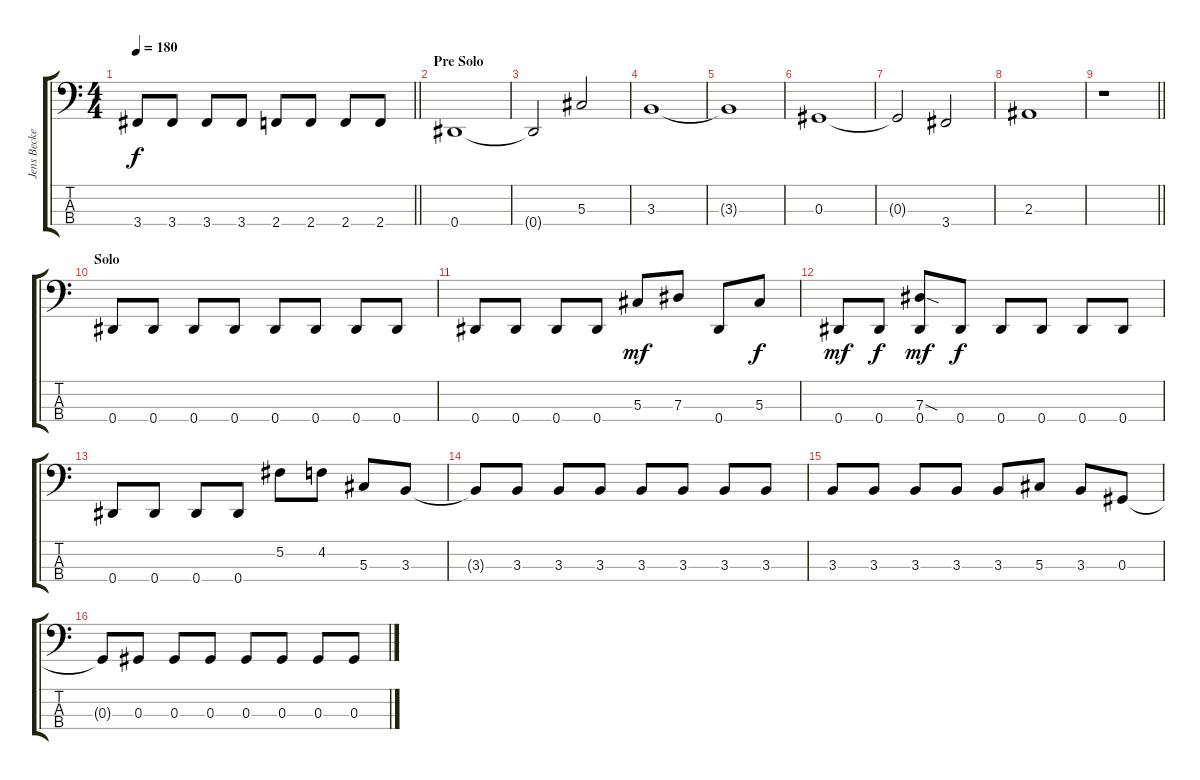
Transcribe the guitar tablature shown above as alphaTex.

\track ("Jens Becker" "Jens Becke") {instrument electricbasspick}
\staff {score tabs}
\tuning (Gb2 Db2 Ab1 Eb1) {hide}
\ts (4 4)
\tempo 180
\clef f4
\barLineRight lightlight
\ks c
3.4.8{dy f} 3.4.8 3.4.8 3.4.8 2.4.8 2.4.8 2.4.8 2.4.8 |
\section ("" "Pre Solo")
0.4.1 |
0.4{t}.2 5.3.2 |
3.3.1 |
3.3{t}.1 |
0.3.1 |
0.3{t}.2 3.4.2 |
2.3.1 |
\barLineRight lightlight
r.1 |
\section ("" "Solo")
0.4.8 0.4.8 0.4.8 0.4.8 0.4.8 0.4.8 0.4.8 0.4.8 |
0.4.8 0.4.8 0.4.8 0.4.8 5.3.8{dy mf} 7.3.8 0.4.8 5.3.8{dy f} |
0.4.8{dy mf} 0.4.8{dy f} (7.3{sod} 0.4).8{dy mf} 0.4.8{dy f} 0.4.8 0.4.8 0.4.8 0.4.8 |
0.4.8 0.4.8 0.4.8 0.4.8 5.2.8 4.2.8 5.3.8 3.3.8 |
3.3{t}.8 3.3.8 3.3.8 3.3.8 3.3.8 3.3.8 3.3.8 3.3.8 |
3.3.8 3.3.8 3.3.8 3.3.8 3.3.8 5.3.8 3.3.8 0.3.8 |
0.3{t}.8 0.3.8 0.3.8 0.3.8 0.3.8 0.3.8 0.3.8 0.3.8
